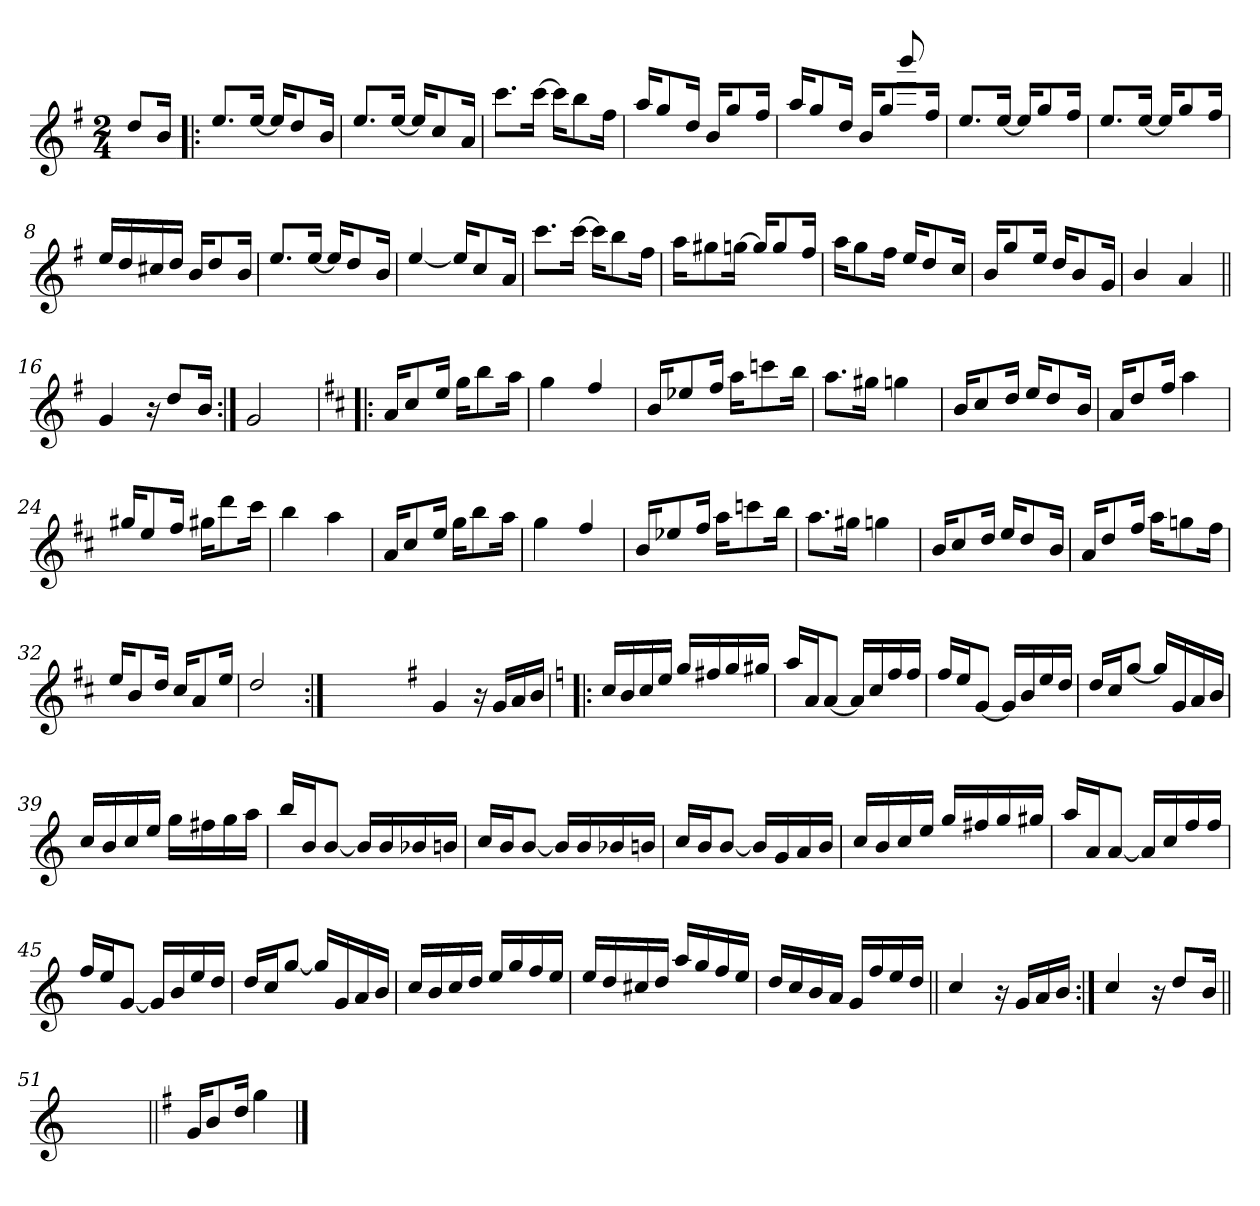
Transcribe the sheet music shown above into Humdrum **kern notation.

**kern
*part1
*staff1
*clefG2
*k[f#]
*G:
*M2/4
=
8dd/L
16b/Jk
=1!|:
8.ee/L
[16ee/Jk
16ee/KL]
8dd/
16b/Jk
=2
8.ee/L
[16ee/Jk
16ee/KL]
8cc/
16a/Jk
=3
8.ccc\L
[16ccc\Jk
16ccc\KL]
8bb\
16ff#\Jk
=4
16aa/KL
8gg/
16dd/Jk
16b/KL
8gg/
16ff#/Jk
!!LO:LB:g=z
=5
*^
16aa/KL	4.ryy
8gg/	.
16dd/Jk	.
16b/KL	.
8gg/	.
.	8bbb!/
16ff#/Jk	.
*v	*v
=6
8.ee/L
[16ee/Jk
16ee/KL]
8gg/
16ff#/Jk
=7
8.ee/L
[16ee/Jk
16ee/KL]
8gg/
16ff#/Jk
=8
16ee/LL
16dd/
16cc#X/
16dd/JJ
16b/KL
8dd/
16b/Jk
=9
8.ee/L
[16ee/Jk
16ee/KL]
8dd/
16b/Jk
!!LO:LB:g=z
=10
[4ee/
16ee/KL]
8cc/
16a/Jk
=11
8.ccc\L
[16ccc\Jk
16ccc\KL]
8bb\
16ff#\Jk
=12
16aa\KL
8gg#X\
[16ggn\Jk
16gg/KL]
8gg/
16ff#/Jk
=13
16aa\KL
8gg\
16ff#\Jk
16ee/KL
8dd/
16cc/Jk
=14
16b/KL
8gg/
16ee/Jk
16dd/KL
8b/
16g/Jk
!!LO:LB:g=z
=15
4b/
4a/
=16||
4g/
16r
8dd/L
16b/Jk
=17:|!
2g/
=18!|:
*k[f#c#]
*D:
16a/KL
8cc#/
16ee/Jk
16gg\KL
8bb\
16aa\Jk
=19
4gg\
4ff#/
!!LO:LB:g=z
=20
16b/KL
8ee-X/
16ff#/Jk
16aa\KL
8cccn\
16bb\Jk
=21
8.aa\L
16gg#X\Jk
4ggn\
=22
16b/KL
8cc#/
16dd/Jk
16ee/KL
8dd/
16b/Jk
=23
16a/KL
8dd/
16ff#/Jk
4aa\
=24
16gg#X/KL
8ee/
16ff#/Jk
16gg#X\KL
8ddd\
16ccc#\Jk
!!LO:LB:g=z
=25
4bb\
4aa\
=26
16a/KL
8cc#/
16ee/Jk
16gg\KL
8bb\
16aa\Jk
=27
4gg\
4ff#/
=28
16b/KL
8ee-X/
16ff#/Jk
16aa\KL
8cccn\
16bb\Jk
=29
8.aa\L
16gg#X\Jk
4ggn\
!!LO:LB:g=z
=30
16b/KL
8cc#/
16dd/Jk
16ee/KL
8dd/
16b/Jk
=31
16a/KL
8dd/
16ff#/Jk
16aa\KL
8ggn\
16ff#\Jk
=32
16ee/KL
8b/
16dd/Jk
16cc#/KL
8a/
16ee/Jk
=33
2dd/
=33X331:|!
2ryy
!!LO:LB:g=z
=34-
*k[f#]
*G:
4g/
16r
16g/LL
16a/
16b/JJ
=35!|:
*k[]
*C:
16cc/LL
16b/
16cc/
16ee/JJ
16gg/LL
16ff#X/
16gg/
16gg#X/JJ
=36
16aa/LL
16a/J
[8a/J
16a/LL]
16cc/
16ff/
16ff/JJ
=37
16ff/LL
16ee/J
[8g/J
16g/LL]
16b/
16ee/
16dd/JJ
!!LO:LB:g=z
=38
16dd/LL
16cc/J
[8gg/J
16gg/LL]
16g/
16a/
16b/JJ
=39
16cc/LL
16b/
16cc/
16ee/JJ
16gg\LL
16ff#X\
16gg\
16aa\JJ
=40
16bb/LL
16b/J
[8b/J
16b/LL]
16b/
16b-X/
16bn/JJ
=41
16cc/LL
16b/J
[8b/J
16b/LL]
16b/
16b-X/
16bn/JJ
!!LO:PB:g=z
=42
16cc/LL
16b/J
[8b/J
16b/LL]
16g/
16a/
16b/JJ
=43
16cc/LL
16b/
16cc/
16ee/JJ
16gg/LL
16ff#X/
16gg/
16gg#X/JJ
=44
16aa/LL
16a/J
[8a/J
16a/LL]
16cc/
16ff/
16ff/JJ
=45
16ff/LL
16ee/J
[8g/J
16g/LL]
16b/
16ee/
16dd/JJ
!!LO:LB:g=z
=46
16dd/LL
16cc/J
[8gg/J
16gg/LL]
16g/
16a/
16b/JJ
=47
16cc/LL
16b/
16cc/
16dd/JJ
16ee/LL
16gg/
16ff/
16ee/JJ
=48
16ee/LL
16dd/
16cc#X/
16dd/JJ
16aa/LL
16gg/
16ff/
16ee/JJ
=49
16dd/LL
16cc/
16b/
16a/JJ
16g/LL
16ff/
16ee/
16dd/JJ
!!LO:LB:g=z
=50||
4cc/
16r
16g/LL
16a/
16b/JJ
=51:|!
4cc/
16r
8dd/L
16b/Jk
=51X512||
2ryy
=52||
*k[f#]
*G:
16g/KL
8b/
16dd/Jk
4gg\
==
*-
